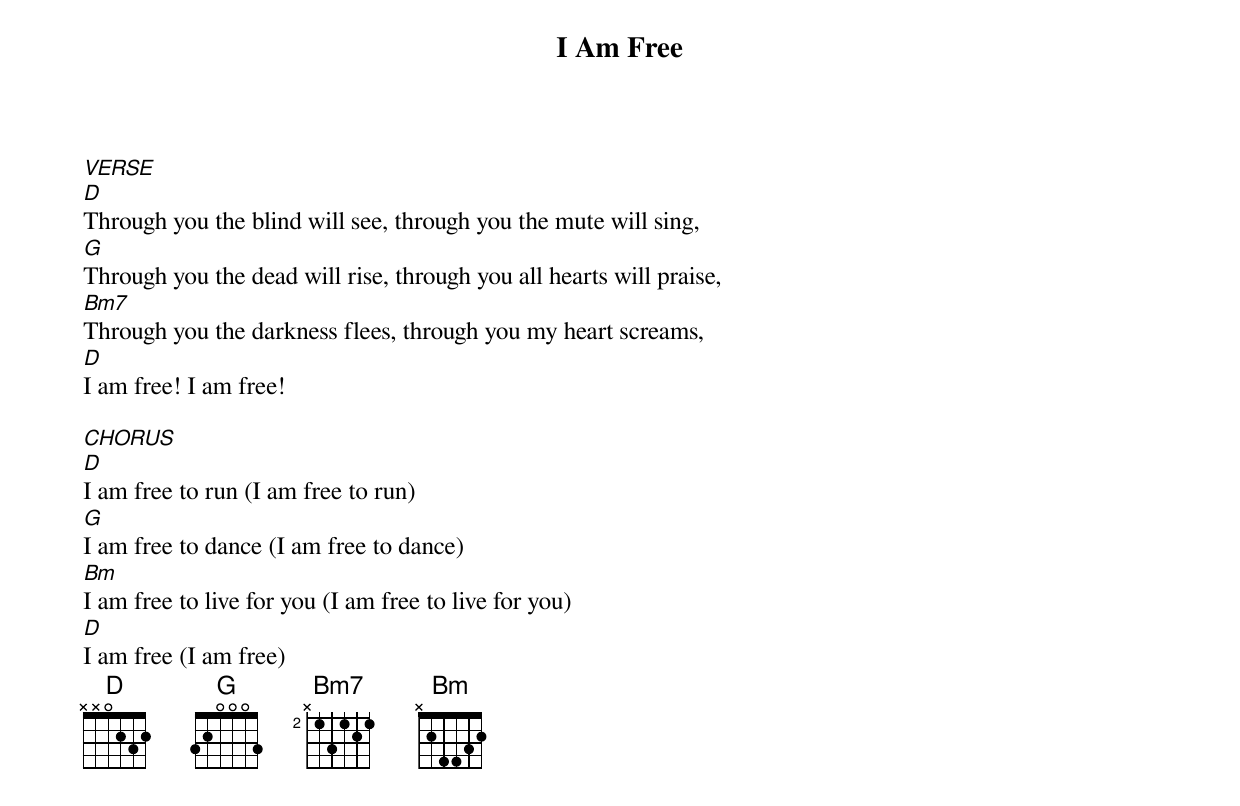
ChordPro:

{title: I Am Free}
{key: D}
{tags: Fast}
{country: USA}

[VERSE]
[D]Through you the blind will see, through you the mute will sing,
[G]Through you the dead will rise, through you all hearts will praise,
[Bm7]Through you the darkness flees, through you my heart screams,
[D]I am free! I am free!

[CHORUS]
[D]I am free to run (I am free to run)
[G]I am free to dance (I am free to dance)
[Bm]I am free to live for you (I am free to live for you)
[D]I am free (I am free)
